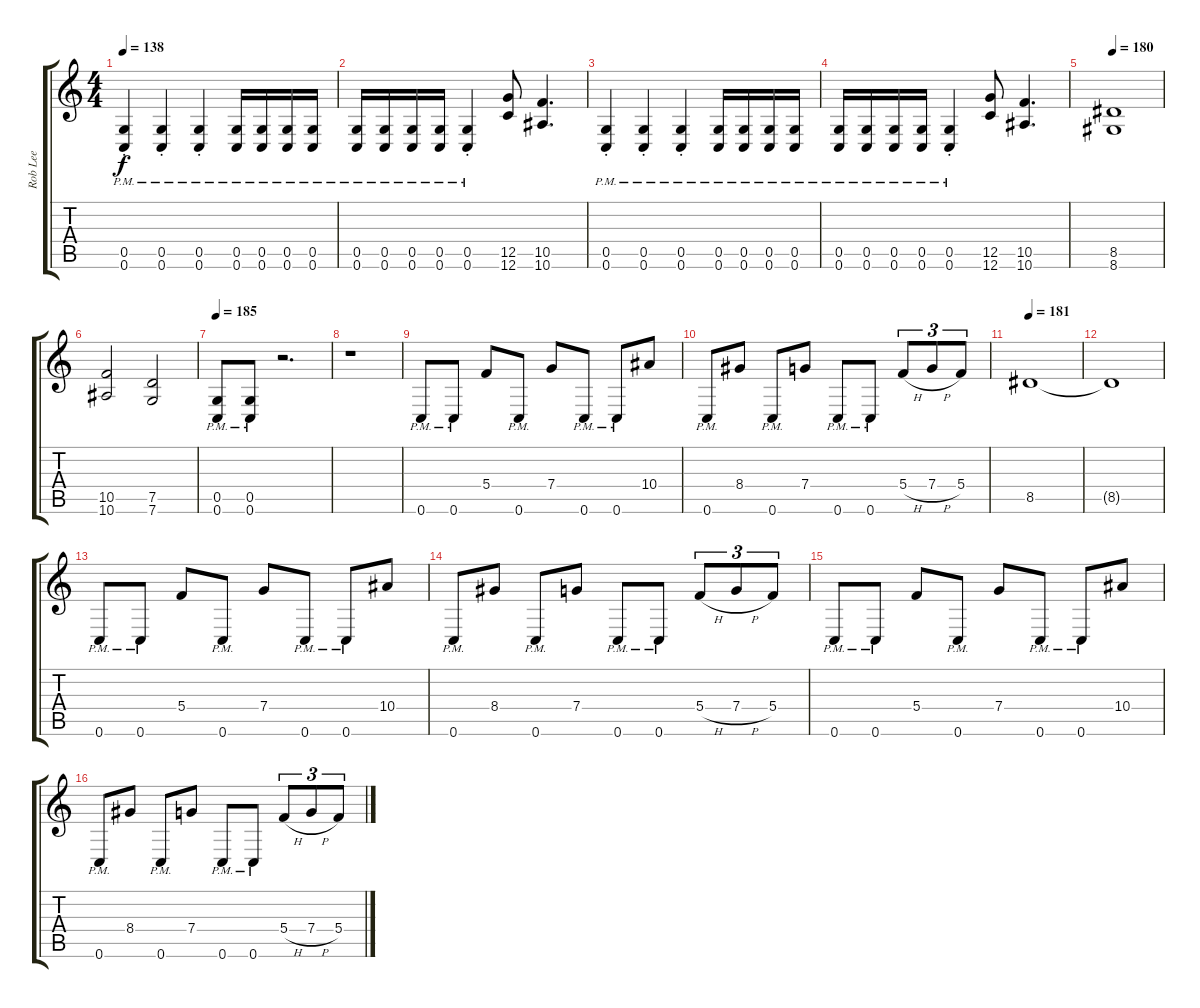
\track ("Rob Lee" "Rob Lee") {instrument overdrivenguitar}
\staff {score tabs}
\tuning (D4 A3 F3 C3 G2 C2) {hide}
\ts (4 4)
\tempo 138
\clef g2
\ks c
(0.5{pm st} 0.6{st}).4{dy f} (0.5{pm st} 0.6{st}).4 (0.5{pm st} 0.6{st}).4 (0.5{pm} 0.6).16 (0.5{pm} 0.6).16 (0.5{pm} 0.6).16 (0.5{pm} 0.6).16 |
(0.5{pm} 0.6).16 (0.5{pm} 0.6).16 (0.5{pm} 0.6).16 (0.5{pm} 0.6).16 (0.5{pm st} 0.6{st}).4 (12.5 12.6).8 (10.5 10.6).4{d} |
(0.5{pm st} 0.6{st}).4 (0.5{pm st} 0.6{st}).4 (0.5{pm st} 0.6{st}).4 (0.5{pm} 0.6).16 (0.5{pm} 0.6).16 (0.5{pm} 0.6).16 (0.5{pm} 0.6).16 |
(0.5{pm} 0.6).16 (0.5{pm} 0.6).16 (0.5{pm} 0.6).16 (0.5{pm} 0.6).16 (0.5{pm st} 0.6{st}).4 (12.5 12.6).8 (10.5 10.6).4{d} |
\tempo 180
(8.5 8.6).1 |
(10.5 10.6).2 (7.5 7.6).2 |
\tempo 185
(0.5{pm} 0.6{pm}).8 (0.5{pm} 0.6{pm}).8 r.2{d} |
r.1 |
0.6{pm}.8 0.6{pm}.8 5.4.8 0.6{pm}.8 7.4.8 0.6{pm}.8 0.6{pm}.8 10.4.8 |
0.6{pm}.8 8.4.8 0.6{pm}.8 7.4.8 0.6{pm}.8 0.6{pm}.8 5.4{h}.8{tu (3 2)} 7.4{h}.8{tu (3 2)} 5.4.8{tu (3 2)} |
\tempo 181
8.5.1 |
8.5{t}.1 |
0.6{pm}.8 0.6{pm}.8 5.4.8 0.6{pm}.8 7.4.8 0.6{pm}.8 0.6{pm}.8 10.4.8 |
0.6{pm}.8 8.4.8 0.6{pm}.8 7.4.8 0.6{pm}.8 0.6{pm}.8 5.4{h}.8{tu (3 2)} 7.4{h}.8{tu (3 2)} 5.4.8{tu (3 2)} |
0.6{pm}.8 0.6{pm}.8 5.4.8 0.6{pm}.8 7.4.8 0.6{pm}.8 0.6{pm}.8 10.4.8 |
0.6{pm}.8 8.4.8 0.6{pm}.8 7.4.8 0.6{pm}.8 0.6{pm}.8 5.4{h}.8{tu (3 2)} 7.4{h}.8{tu (3 2)} 5.4.8{tu (3 2)}
